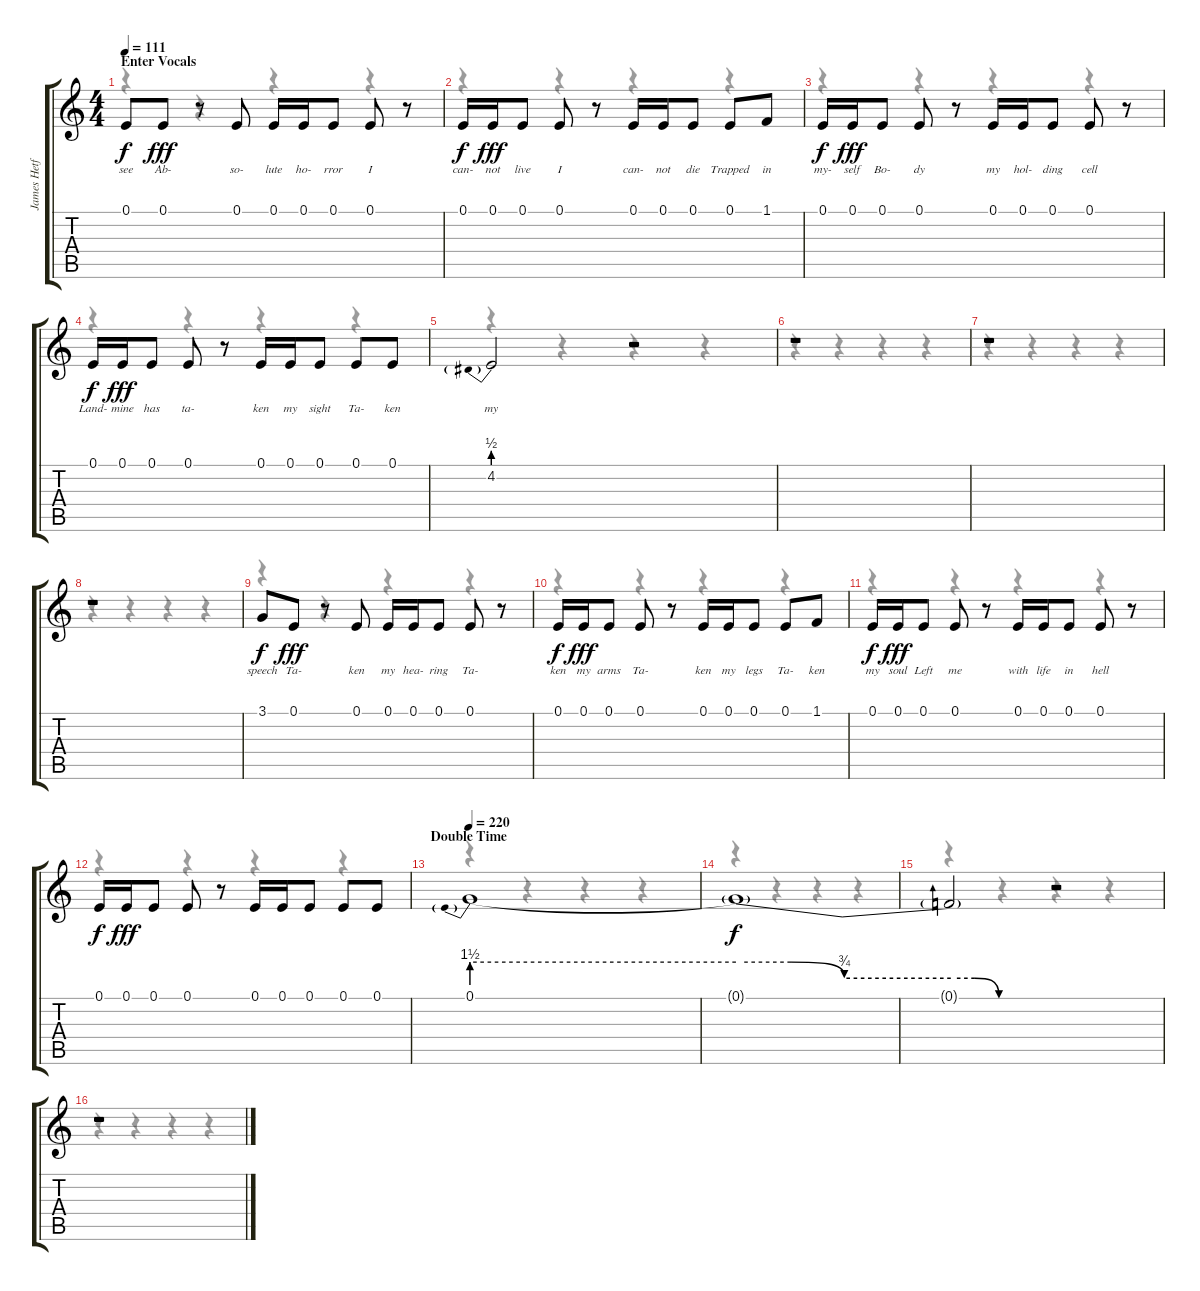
\track ("James Hetfield (Lead Vocals)" "James Hetf") {instrument clarinet}
\staff {score tabs}
\tuning (E4 B3 G3 D3 A2 E2) {hide}
\voice
\ts (4 4)
\section ("" "Enter Vocals")
\tempo 111
\clef g2
\ks c
0.1.8{lyrics (0 "see") lyrics (1 "") lyrics (2 "") lyrics (3 "") lyrics (4 "") dy f} 0.1.8{lyrics (0 "Ab-") lyrics (1 "") lyrics (2 "") lyrics (3 "") lyrics (4 "") dy fff} r.8 0.1.8{lyrics (0 "so-") lyrics (1 "") lyrics (2 "") lyrics (3 "") lyrics (4 "")} 0.1.16{lyrics (0 "lute") lyrics (1 "") lyrics (2 "") lyrics (3 "") lyrics (4 "")} 0.1.16{lyrics (0 "ho-") lyrics (1 "") lyrics (2 "") lyrics (3 "") lyrics (4 "")} 0.1.8{lyrics (0 "rror") lyrics (1 "") lyrics (2 "") lyrics (3 "") lyrics (4 "")} 0.1.8{lyrics (0 "I") lyrics (1 "") lyrics (2 "") lyrics (3 "") lyrics (4 "")} r.8 |
0.1.16{lyrics (0 "can-") lyrics (1 "") lyrics (2 "") lyrics (3 "") lyrics (4 "") dy f} 0.1.16{lyrics (0 "not") lyrics (1 "") lyrics (2 "") lyrics (3 "") lyrics (4 "") dy fff} 0.1.8{lyrics (0 "live") lyrics (1 "") lyrics (2 "") lyrics (3 "") lyrics (4 "")} 0.1.8{lyrics (0 "I") lyrics (1 "") lyrics (2 "") lyrics (3 "") lyrics (4 "")} r.8 0.1.16{lyrics (0 "can-") lyrics (1 "") lyrics (2 "") lyrics (3 "") lyrics (4 "")} 0.1.16{lyrics (0 "not") lyrics (1 "") lyrics (2 "") lyrics (3 "") lyrics (4 "")} 0.1.8{lyrics (0 "die") lyrics (1 "") lyrics (2 "") lyrics (3 "") lyrics (4 "")} 0.1.8{lyrics (0 "Trapped") lyrics (1 "") lyrics (2 "") lyrics (3 "") lyrics (4 "")} 1.1.8{lyrics (0 "in") lyrics (1 "") lyrics (2 "") lyrics (3 "") lyrics (4 "")} |
0.1.16{lyrics (0 "my-") lyrics (1 "") lyrics (2 "") lyrics (3 "") lyrics (4 "") dy f} 0.1.16{lyrics (0 "self") lyrics (1 "") lyrics (2 "") lyrics (3 "") lyrics (4 "") dy fff} 0.1.8{lyrics (0 "Bo-") lyrics (1 "") lyrics (2 "") lyrics (3 "") lyrics (4 "")} 0.1.8{lyrics (0 "dy") lyrics (1 "") lyrics (2 "") lyrics (3 "") lyrics (4 "")} r.8 0.1.16{lyrics (0 "my") lyrics (1 "") lyrics (2 "") lyrics (3 "") lyrics (4 "")} 0.1.16{lyrics (0 "hol-") lyrics (1 "") lyrics (2 "") lyrics (3 "") lyrics (4 "")} 0.1.8{lyrics (0 "ding") lyrics (1 "") lyrics (2 "") lyrics (3 "") lyrics (4 "")} 0.1.8{lyrics (0 "cell") lyrics (1 "") lyrics (2 "") lyrics (3 "") lyrics (4 "")} r.8 |
0.1.16{lyrics (0 "Land-") lyrics (1 "") lyrics (2 "") lyrics (3 "") lyrics (4 "") dy f} 0.1.16{lyrics (0 "mine") lyrics (1 "") lyrics (2 "") lyrics (3 "") lyrics (4 "") dy fff} 0.1.8{lyrics (0 "has") lyrics (1 "") lyrics (2 "") lyrics (3 "") lyrics (4 "")} 0.1.8{lyrics (0 "ta-") lyrics (1 "") lyrics (2 "") lyrics (3 "") lyrics (4 "")} r.8 0.1.16{lyrics (0 "ken") lyrics (1 "") lyrics (2 "") lyrics (3 "") lyrics (4 "")} 0.1.16{lyrics (0 "my") lyrics (1 "") lyrics (2 "") lyrics (3 "") lyrics (4 "")} 0.1.8{lyrics (0 "sight") lyrics (1 "") lyrics (2 "") lyrics (3 "") lyrics (4 "")} 0.1.8{lyrics (0 "Ta-") lyrics (1 "") lyrics (2 "") lyrics (3 "") lyrics (4 "")} 0.1.8{lyrics (0 "ken") lyrics (1 "") lyrics (2 "") lyrics (3 "") lyrics (4 "")} |
4.2{be (prebend 0 2 60 2)}.2{lyrics (0 "my") lyrics (1 "") lyrics (2 "") lyrics (3 "") lyrics (4 "")} r.2 |
r.1 |
r.1 |
r.1 |
3.1.8{lyrics (0 "speech") lyrics (1 "") lyrics (2 "") lyrics (3 "") lyrics (4 "") dy f} 0.1.8{lyrics (0 "Ta-") lyrics (1 "") lyrics (2 "") lyrics (3 "") lyrics (4 "") dy fff} r.8 0.1.8{lyrics (0 "ken") lyrics (1 "") lyrics (2 "") lyrics (3 "") lyrics (4 "")} 0.1.16{lyrics (0 "my") lyrics (1 "") lyrics (2 "") lyrics (3 "") lyrics (4 "")} 0.1.16{lyrics (0 "hea-") lyrics (1 "") lyrics (2 "") lyrics (3 "") lyrics (4 "")} 0.1.8{lyrics (0 "ring") lyrics (1 "") lyrics (2 "") lyrics (3 "") lyrics (4 "")} 0.1.8{lyrics (0 "Ta-") lyrics (1 "") lyrics (2 "") lyrics (3 "") lyrics (4 "")} r.8 |
0.1.16{lyrics (0 "ken") lyrics (1 "") lyrics (2 "") lyrics (3 "") lyrics (4 "") dy f} 0.1.16{lyrics (0 "my") lyrics (1 "") lyrics (2 "") lyrics (3 "") lyrics (4 "") dy fff} 0.1.8{lyrics (0 "arms") lyrics (1 "") lyrics (2 "") lyrics (3 "") lyrics (4 "")} 0.1.8{lyrics (0 "Ta-") lyrics (1 "") lyrics (2 "") lyrics (3 "") lyrics (4 "")} r.8 0.1.16{lyrics (0 "ken") lyrics (1 "") lyrics (2 "") lyrics (3 "") lyrics (4 "")} 0.1.16{lyrics (0 "my") lyrics (1 "") lyrics (2 "") lyrics (3 "") lyrics (4 "")} 0.1.8{lyrics (0 "legs") lyrics (1 "") lyrics (2 "") lyrics (3 "") lyrics (4 "")} 0.1.8{lyrics (0 "Ta-") lyrics (1 "") lyrics (2 "") lyrics (3 "") lyrics (4 "")} 1.1.8{lyrics (0 "ken") lyrics (1 "") lyrics (2 "") lyrics (3 "") lyrics (4 "")} |
0.1.16{lyrics (0 "my") lyrics (1 "") lyrics (2 "") lyrics (3 "") lyrics (4 "") dy f} 0.1.16{lyrics (0 "soul") lyrics (1 "") lyrics (2 "") lyrics (3 "") lyrics (4 "") dy fff} 0.1.8{lyrics (0 "Left") lyrics (1 "") lyrics (2 "") lyrics (3 "") lyrics (4 "")} 0.1.8{lyrics (0 "me") lyrics (1 "") lyrics (2 "") lyrics (3 "") lyrics (4 "")} r.8 0.1.16{lyrics (0 "with") lyrics (1 "") lyrics (2 "") lyrics (3 "") lyrics (4 "")} 0.1.16{lyrics (0 "life") lyrics (1 "") lyrics (2 "") lyrics (3 "") lyrics (4 "")} 0.1.8{lyrics (0 "in") lyrics (1 "") lyrics (2 "") lyrics (3 "") lyrics (4 "")} 0.1.8{lyrics (0 "hell") lyrics (1 "") lyrics (2 "") lyrics (3 "") lyrics (4 "")} r.8 |
0.1.16{dy f} 0.1.16{dy fff} 0.1.8 0.1.8 r.8 0.1.16 0.1.16 0.1.8 0.1.8 0.1.8 |
\section ("" "Double Time")
\tempo 220
0.1{be (prebend 0 6 60 6)}.1 |
0.1{be (custom 0 6 15 6 30 3 60 3) t}.1{dy f} |
0.1{be (custom 0 3 15 3 30 0 60 0) t}.2 r.2 |
r.1
\voice
\clef g2
\ottava regular
\simile none
\ks c
r.4{dy f} r.4 r.4 r.4 |
r.4 r.4 r.4 r.4 |
r.4 r.4 r.4 r.4 |
r.4 r.4 r.4 r.4 |
r.4 r.4 r.4 r.4 |
r.4 r.4 r.4 r.4 |
r.4 r.4 r.4 r.4 |
r.4 r.4 r.4 r.4 |
r.4 r.4 r.4 r.4 |
r.4 r.4 r.4 r.4 |
r.4 r.4 r.4 r.4 |
r.4 r.4 r.4 r.4 |
r.4 r.4 r.4 r.4 |
r.4 r.4 r.4 r.4 |
r.4 r.4 r.4 r.4 |
r.4 r.4 r.4 r.4
